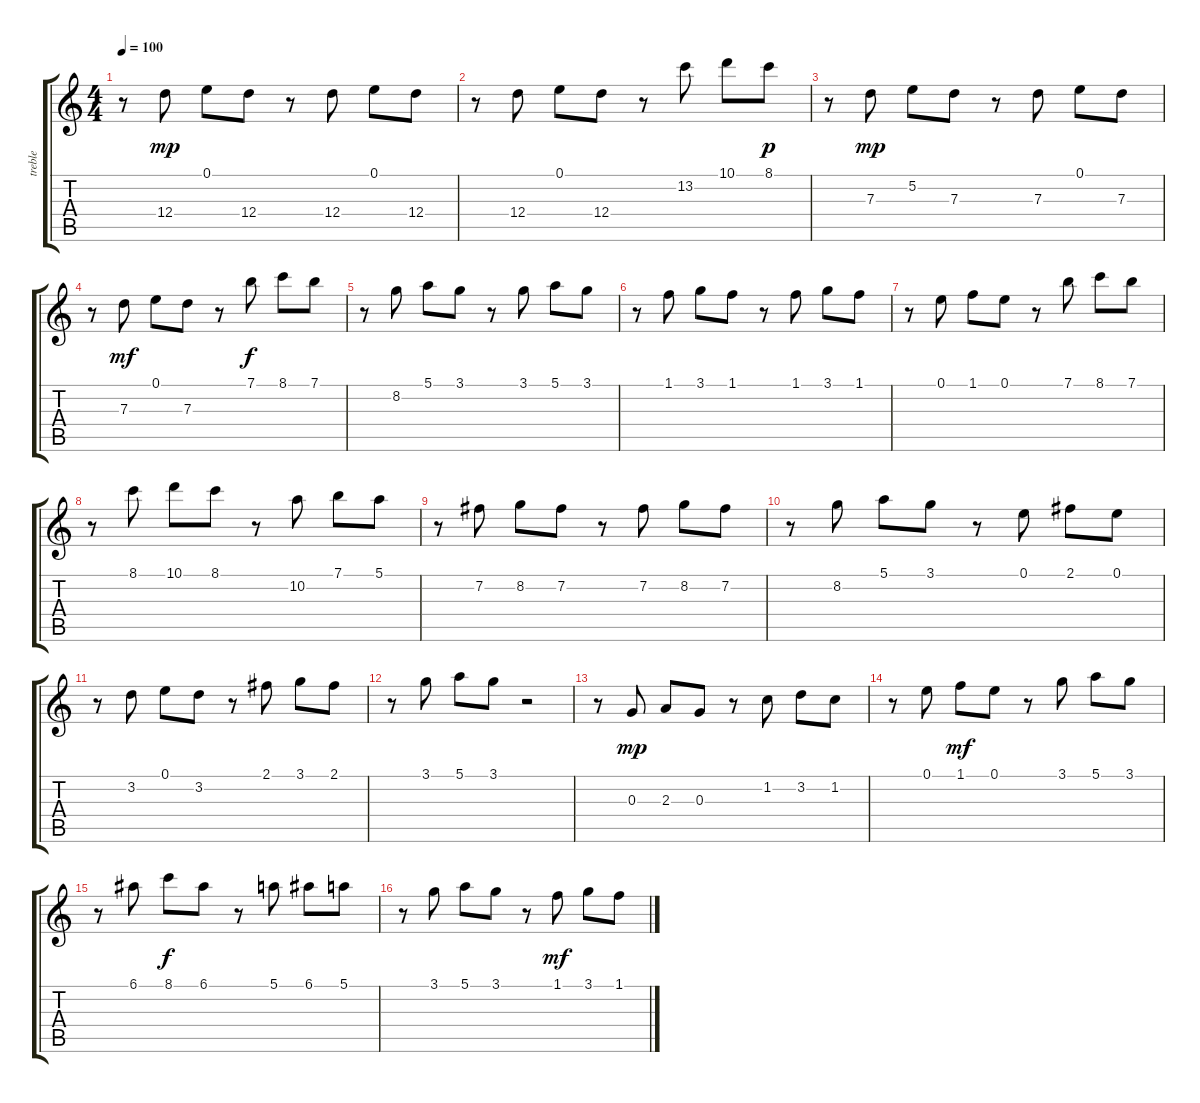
\track ("treble              " "treble    ") {instrument acousticguitarnylon}
\staff {score tabs}
\tuning (E4 B3 G3 D3 A2 E2) {hide}
\ts (4 4)
\tempo 100
\clef g2
\ks c
r.8{dy p} 12.4.8{dy mp} 0.1.8 12.4.8 r.8 12.4.8 0.1.8 12.4.8 |
r.8 12.4.8 0.1.8 12.4.8 r.8 13.2.8 10.1.8 8.1.8{dy p} |
r.8 7.3.8{dy mp} 5.2.8 7.3.8 r.8 7.3.8 0.1.8 7.3.8 |
r.8 7.3.8{dy mf} 0.1.8 7.3.8 r.8 7.1.8{dy f} 8.1.8 7.1.8 |
r.8 8.2.8 5.1.8 3.1.8 r.8 3.1.8 5.1.8 3.1.8 |
r.8 1.1.8 3.1.8 1.1.8 r.8 1.1.8 3.1.8 1.1.8 |
r.8 0.1.8 1.1.8 0.1.8 r.8 7.1.8 8.1.8 7.1.8 |
r.8 8.1.8 10.1.8 8.1.8 r.8 10.2.8 7.1.8 5.1.8 |
r.8 7.2.8 8.2.8 7.2.8 r.8 7.2.8 8.2.8 7.2.8 |
r.8 8.2.8 5.1.8 3.1.8 r.8 0.1.8 2.1.8 0.1.8 |
r.8 3.2.8 0.1.8 3.2.8 r.8 2.1.8 3.1.8 2.1.8 |
r.8 3.1.8 5.1.8 3.1.8 r.2 |
r.8 0.3.8{dy mp} 2.3.8 0.3.8 r.8 1.2.8 3.2.8 1.2.8 |
r.8 0.1.8 1.1.8{dy mf} 0.1.8 r.8 3.1.8 5.1.8 3.1.8 |
r.8 6.1.8 8.1.8{dy f} 6.1.8 r.8 5.1.8 6.1.8 5.1.8 |
r.8 3.1.8 5.1.8 3.1.8 r.8 1.1.8{dy mf} 3.1.8 1.1.8
